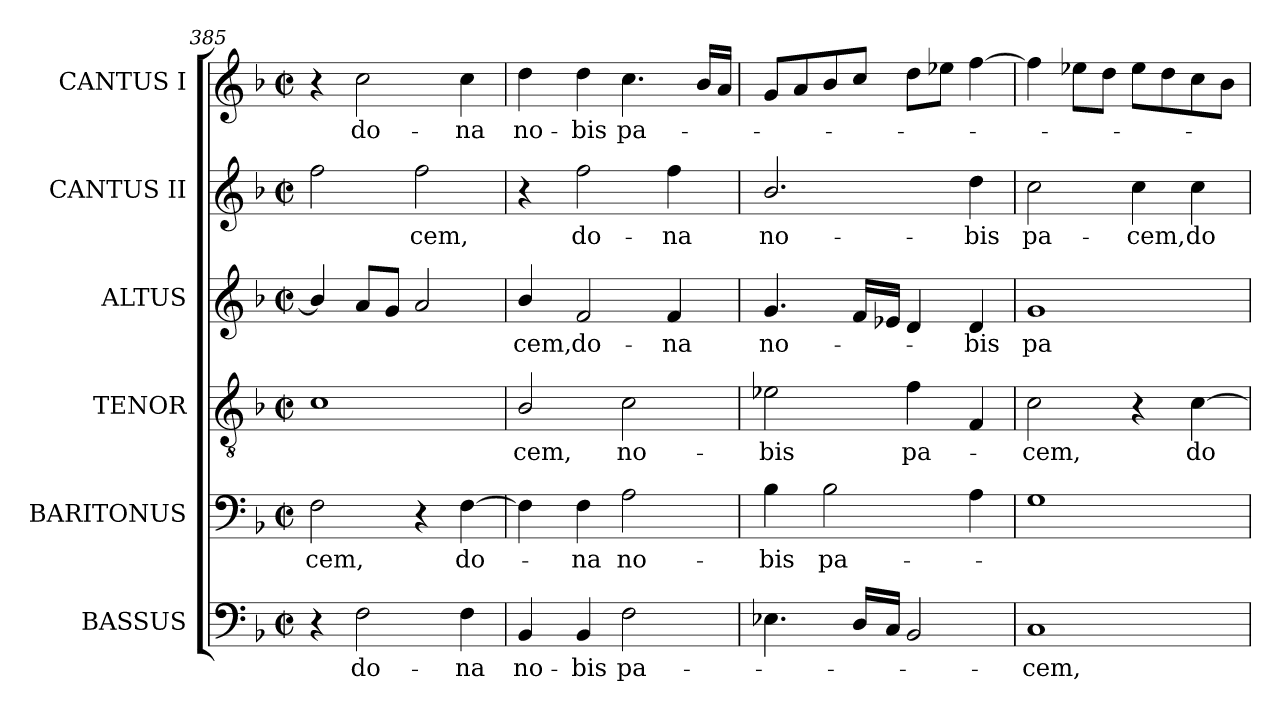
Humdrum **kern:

**kern	**text	**kern	**text	**kern	**text	**kern	**text	**kern	**text	**kern	**text
*part6	*part6	*part5	*part5	*part4	*part4	*part3	*part3	*part2	*part2	*part1	*part1
*staff6	*staff6	*staff5	*staff5	*staff4	*staff4	*staff3	*staff3	*staff2	*staff2	*staff1	*staff1
*I"BASSUS	*	*I"BARITONUS	*	*I"TENOR	*	*I"ALTUS	*	*I"CANTUS II	*	*I"CANTUS I	*
*I'B.	*	*I'Bar.	*	*I'T.	*	*I'A.	*	*	*	*	*
*clefF4	*	*clefF4	*	*clefGv2	*	*clefG2	*	*clefG2	*	*clefG2	*
*	*	*	*	*ITrd7c12	*	*	*	*	*	*	*
*k[b-]	*	*k[b-]	*	*k[b-]	*	*k[b-]	*	*k[b-]	*	*k[b-]	*
*F:	*	*F:	*	*F:	*	*F:	*	*F:	*	*F:	*
*M2/2	*	*M2/2	*	*M2/2	*	*M2/2	*	*M2/2	*	*M2/2	*
*met(c|)	*	*met(c|)	*	*met(c|)	*	*met(c|)	*	*met(c|)	*	*met(c|)	*
=385	=385	=385	=385	=385	=385	=385	=385	=385	=385	=385	=385
!	!	!	!LO:LY:b:color=#000000	!	!	!	!	!	!	!	!
4r	.	2Fi\	-cem,	1Ci	.	4b-i/]	.	2ffi\	.	4r	.
!	!LO:LY:b:color=#000000	!	!	!	!	!	!	!	!	!	!
!	!	!	!	!	!	!	!	!	!	!	!LO:LY:b:color=#000000
2Fi\	do-	.	.	.	.	8ai/L	.	.	.	2cci\	do-
.	.	.	.	.	.	8gi/J	.	.	.	.	.
!	!	!	!	!	!	!	!	!	!LO:LY:b:color=#000000	!	!
.	.	4r	.	.	.	2ai/	.	2ffi\	-cem,	.	.
!	!LO:LY:b:color=#000000	!	!	!	!	!	!	!	!	!	!
!	!	!	!LO:LY:b:color=#000000	!	!	!	!	!	!	!	!
!	!	!	!	!	!	!	!	!	!	!	!LO:LY:b:color=#000000
4Fi\	-na	[4Fi\	do-	.	.	.	.	.	.	4cci\	-na
=386	=386	=386	=386	=386	=386	=386	=386	=386	=386	=386	=386
!	!LO:LY:b:color=#000000	!	!	!	!	!	!	!	!	!	!
!	!	!	!	!	!LO:LY:b:color=#000000	!	!	!	!	!	!
!	!	!	!	!	!	!	!LO:LY:b:color=#000000	!	!	!	!
!	!	!	!	!	!	!	!	!	!	!	!LO:LY:b:color=#000000
4BB-i/	no-	4Fi\]	.	2BB-i/	-cem,	4b-i/	-cem,	4r	.	4ddi\	no-
!	!LO:LY:b:color=#000000	!	!	!	!	!	!	!	!	!	!
!	!	!	!LO:LY:b:color=#000000	!	!	!	!	!	!	!	!
!	!	!	!	!	!	!	!LO:LY:b:color=#000000	!	!	!	!
!	!	!	!	!	!	!	!	!	!LO:LY:b:color=#000000	!	!
!	!	!	!	!	!	!	!	!	!	!	!LO:LY:b:color=#000000
4BB-i/	-bis	4Fi\	-na	.	.	2fi/	do-	2ffi\	do-	4ddi\	-bis
!	!LO:LY:b:color=#000000	!	!	!	!	!	!	!	!	!	!
!	!	!	!LO:LY:b:color=#000000	!	!	!	!	!	!	!	!
!	!	!	!	!	!LO:LY:b:color=#000000	!	!	!	!	!	!
!	!	!	!	!	!	!	!	!	!	!	!LO:LY:b:color=#000000
2Fi\	pa-	2Ai\	no-	2Ci\	no-	.	.	.	.	4.cci\	pa-
!	!	!	!	!	!	!	!LO:LY:b:color=#000000	!	!	!	!
!	!	!	!	!	!	!	!	!	!LO:LY:b:color=#000000	!	!
.	.	.	.	.	.	4fi/	-na	4ffi\	-na	.	.
.	.	.	.	.	.	.	.	.	.	16b-i/LL	.
.	.	.	.	.	.	.	.	.	.	16ai/JJ	.
!!LO:PB:g=z
=387	=387	=387	=387	=387	=387	=387	=387	=387	=387	=387	=387
!	!	!	!LO:LY:b:color=#000000	!	!	!	!	!	!	!	!
!	!	!	!	!	!LO:LY:b:color=#000000	!	!	!	!	!	!
!	!	!	!	!	!	!	!LO:LY:b:color=#000000	!	!	!	!
!	!	!	!	!	!	!	!	!	!LO:LY:b:color=#000000	!	!
4.E-Xi\	.	4B-i\	-bis	2E-Xi\	-bis	4.gi/	no-	2.b-i/	no-	8gi/L	.
.	.	.	.	.	.	.	.	.	.	8ai/	.
!	!	!	!LO:LY:b:color=#000000	!	!	!	!	!	!	!	!
.	.	2B-i\	pa-	.	.	.	.	.	.	8b-i/	.
16Di/LL	.	.	.	.	.	16fi/LL	.	.	.	8cci/J	.
16Ci/JJ	.	.	.	.	.	16e-Xi/JJ	.	.	.	.	.
!	!	!	!	!	!LO:LY:b:color=#000000	!	!	!	!	!	!
2BB-i/	.	.	.	4Fi\	pa-	4di/	.	.	.	8ddi\L	.
.	.	.	.	.	.	.	.	.	.	8ee-Xi\J	.
!	!	!	!	!	!	!	!LO:LY:b:color=#000000	!	!	!	!
!	!	!	!	!	!	!	!	!	!LO:LY:b:color=#000000	!	!
.	.	4Ai\	.	4FFi/	.	4di/	-bis	4ddi\	-bis	[4ffi\	.
=388	=388	=388	=388	=388	=388	=388	=388	=388	=388	=388	=388
!	!LO:LY:b:color=#000000	!	!	!	!	!	!	!	!	!	!
!	!	!	!	!	!LO:LY:b:color=#000000	!	!	!	!	!	!
!	!	!	!	!	!	!	!LO:LY:b:color=#000000	!	!	!	!
!	!	!	!	!	!	!	!	!	!LO:LY:b:color=#000000	!	!
1Ci	-cem,	1Gi	.	2Ci\	-cem,	1gi	pa-	2cci\	pa-	4ffi\]	.
.	.	.	.	.	.	.	.	.	.	8ee-Xi\L	.
.	.	.	.	.	.	.	.	.	.	8ddi\J	.
!	!	!	!	!	!	!	!	!	!LO:LY:b:color=#000000	!	!
.	.	.	.	4r	.	.	.	4cci\	-cem,	8ee-i\L	.
.	.	.	.	.	.	.	.	.	.	8ddi\	.
!	!	!	!	!	!LO:LY:b:color=#000000	!	!	!	!	!	!
!	!	!	!	!	!	!	!	!	!LO:LY:b:color=#000000	!	!
.	.	.	.	[4Ci\	do-	.	.	4cci\	do-	8cci\	.
.	.	.	.	.	.	.	.	.	.	8b-i\J	.
=	=	=	=	=	=	=	=	=	=	=	=
*-	*-	*-	*-	*-	*-	*-	*-	*-	*-	*-	*-
